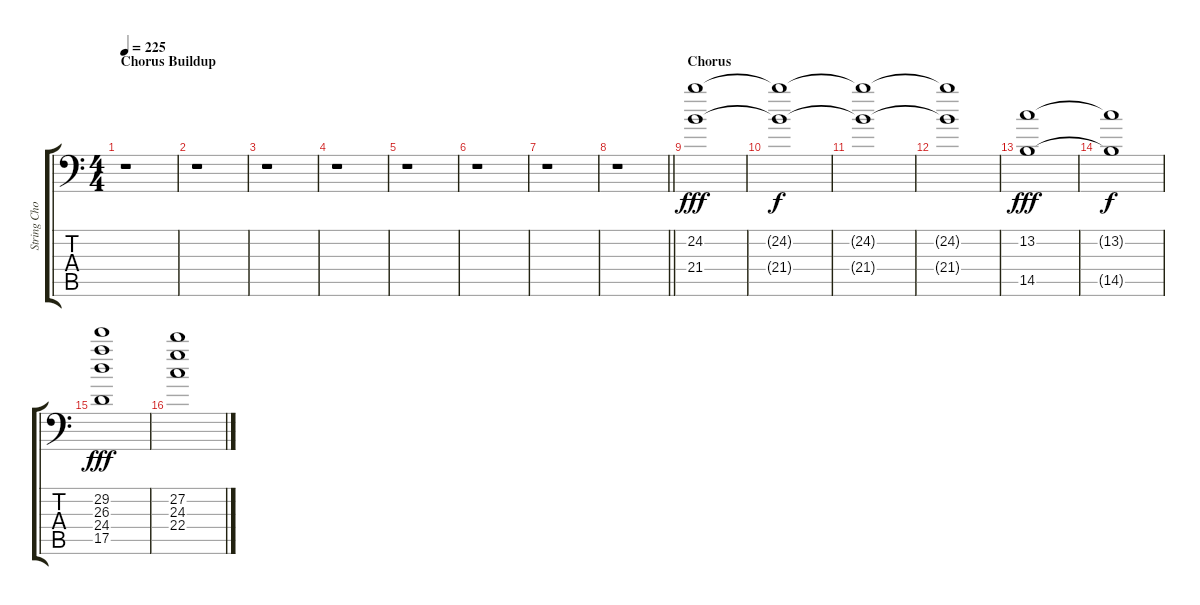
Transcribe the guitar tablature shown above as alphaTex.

\track ("String Choir" "String Cho") {instrument stringensemble2}
\staff {score tabs}
\tuning (B8 B3 G3 D3 A2 C0) {hide}
\ts (4 4)
\section ("" "Chorus Buildup")
\tempo 225
\clef f4
\ks c
r.1{dy fff} |
r.1 |
r.1 |
r.1 |
r.1 |
r.1 |
r.1 |
\barLineRight lightlight
r.1 |
\section ("" "Chorus")
(24.2 21.4).1 |
(24.2{t} 21.4{t}).1{dy f} |
(24.2{t} 21.4{t}).1 |
(24.2{t} 21.4{t}).1 |
(13.2 14.5).1{dy fff} |
(13.2{t} 14.5{t}).1{dy f} |
(29.2 26.3 24.4 17.5).1{dy fff} |
(27.2 24.3 22.4).1
